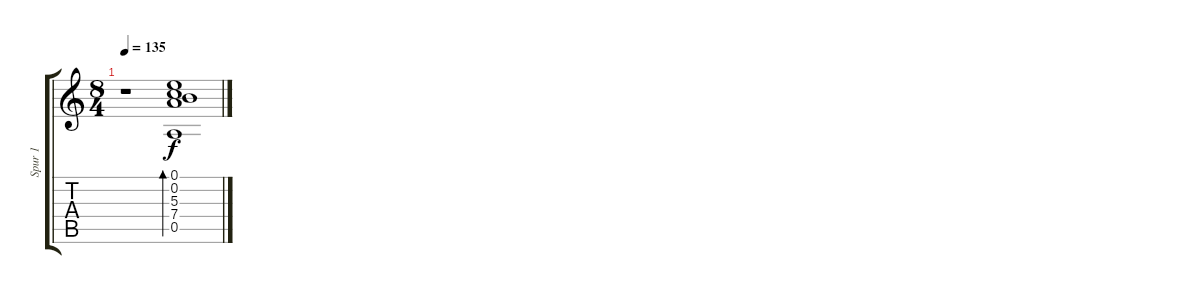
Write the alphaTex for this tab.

\track ("Spur 1" "Spur 1") {instrument acousticguitarsteel}
\staff {score tabs}
\tuning (E4 B3 G3 D3 A2 E2) {hide}
\ts (8 4)
\tempo 135
\clef g2
\ks c
r.1{dy f} (0.1 0.2 5.3 7.4 0.5).1{bd 480}
